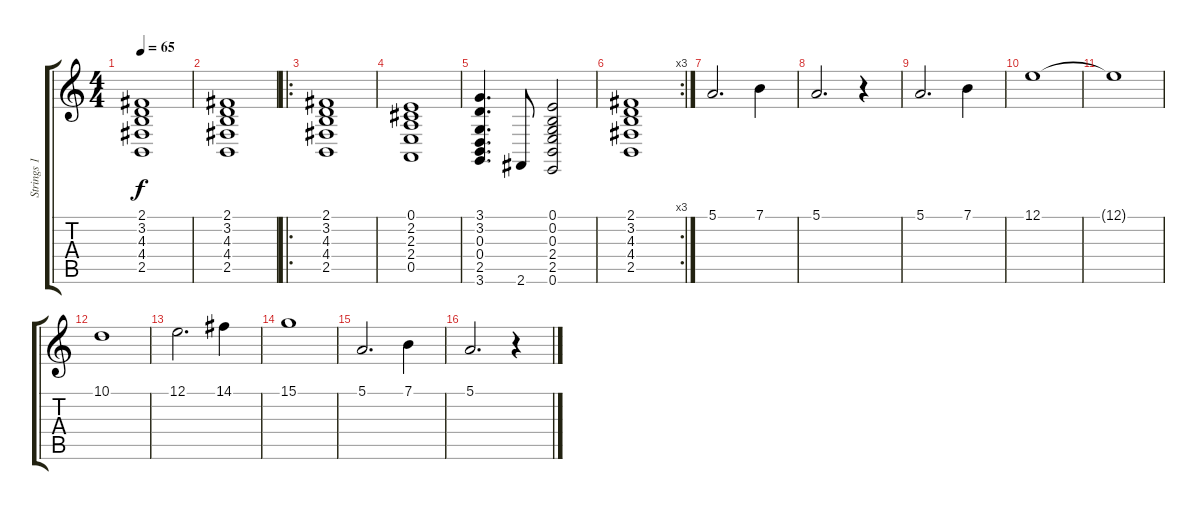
\track ("Strings 1" "Strings 1") {instrument synthstrings1}
\staff {score tabs}
\tuning (E4 B3 G3 D3 A2 E2) {hide}
\ts (4 4)
\tempo 65
\clef g2
\ks c
(2.1 3.2 4.3 4.4 2.5).1{dy f instrument synthstrings1} |
(2.1 3.2 4.3 4.4 2.5).1 |
\ro
(2.1 3.2 4.3 4.4 2.5).1 |
(0.1 2.2 2.3 2.4 0.5).1 |
(3.1 3.2 0.3 0.4 2.5 3.6).4{d} 2.6.8 (0.1 0.2 0.3 2.4 2.5 0.6).2 |
\rc 3
(2.1 3.2 4.3 4.4 2.5).1 |
5.1.2{d volume 9} 7.1.4 |
5.1.2{d} r.4 |
5.1.2{d} 7.1.4 |
12.1.1 |
12.1{t}.1 |
10.1.1 |
12.1.2{d} 14.1.4 |
15.1.1 |
5.1.2{d} 7.1.4 |
5.1.2{d} r.4
